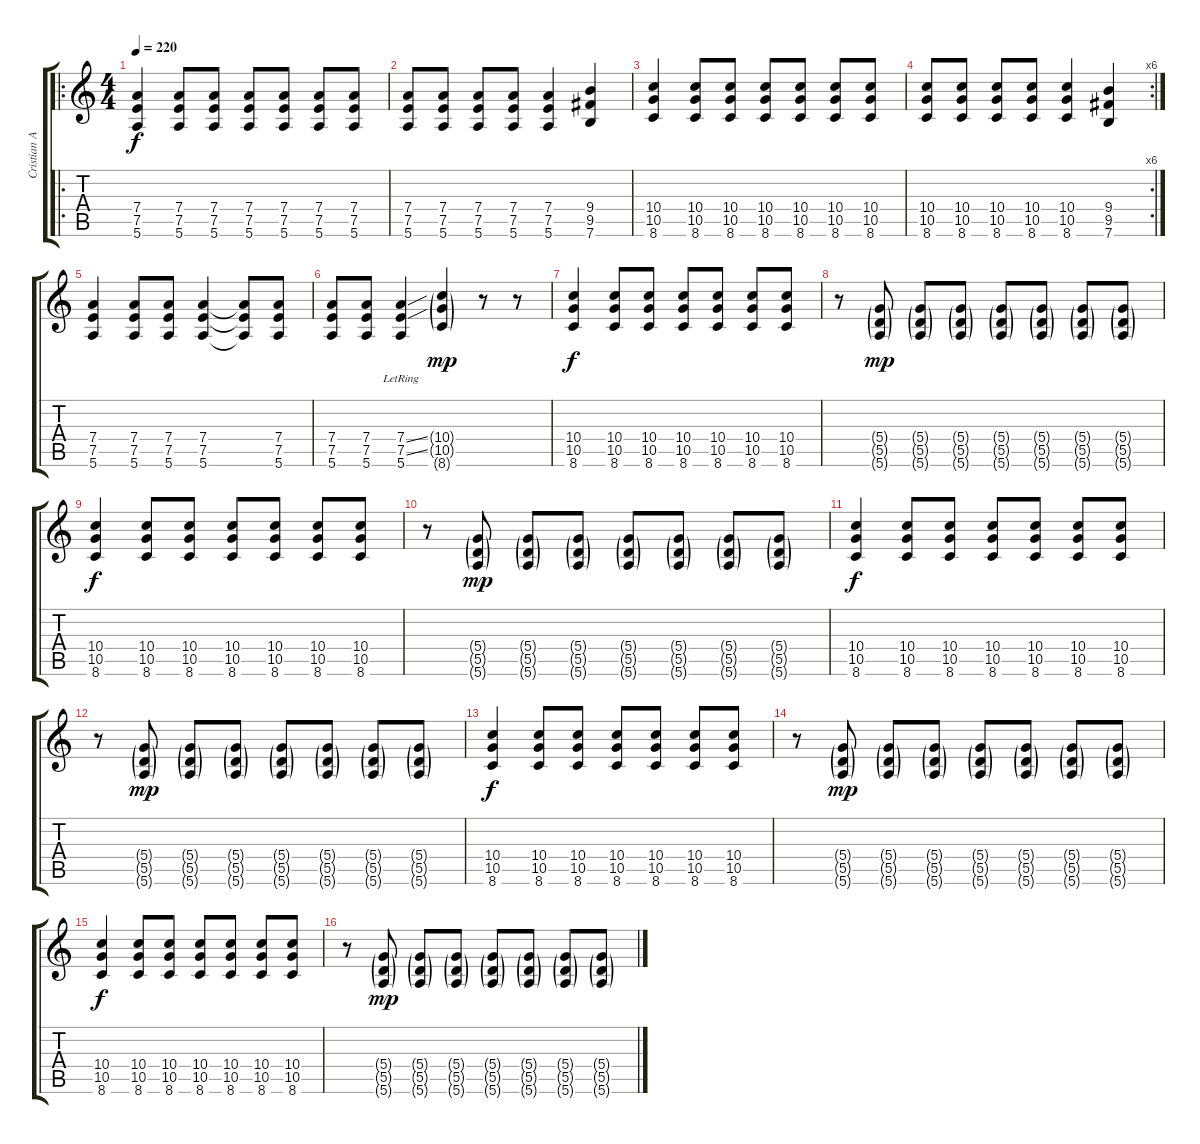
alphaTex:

\track ("Cristian Aldana" "Cristian A") {instrument distortionguitar}
\staff {score tabs}
\tuning (E4 B3 G3 D3 A2 E2) {hide}
\ro
\ts (4 4)
\tempo 220
\clef g2
\ks c
(7.4 7.5 5.6).4{dy f} (7.4 7.5 5.6).8 (7.4 7.5 5.6).8 (7.4 7.5 5.6).8 (7.4 7.5 5.6).8 (7.4 7.5 5.6).8 (7.4 7.5 5.6).8 |
(7.4 7.5 5.6).8 (7.4 7.5 5.6).8 (7.4 7.5 5.6).8 (7.4 7.5 5.6).8 (7.4 7.5 5.6).4 (9.4 9.5 7.6).4 |
(10.4 10.5 8.6).4 (10.4 10.5 8.6).8 (10.4 10.5 8.6).8 (10.4 10.5 8.6).8 (10.4 10.5 8.6).8 (10.4 10.5 8.6).8 (10.4 10.5 8.6).8 |
\rc 6
(10.4 10.5 8.6).8 (10.4 10.5 8.6).8 (10.4 10.5 8.6).8 (10.4 10.5 8.6).8 (10.4 10.5 8.6).4 (9.4 9.5 7.6).4 |
(7.4 7.5 5.6).4 (7.4 7.5 5.6).8 (7.4 7.5 5.6).8 (7.4 7.5 5.6).4 (7.4{t} 7.5{t} 5.6{t}).8 (7.4 7.5 5.6).8 |
(7.4 7.5 5.6).8 (7.4 7.5 5.6).8 (7.4{ss} 7.5{ss} 5.6{lr}).4 (10.4{g} 10.5{g} 8.6{g}).4{dy mp} r.8 r.8 |
(10.4 10.5 8.6).4{dy f} (10.4 10.5 8.6).8 (10.4 10.5 8.6).8 (10.4 10.5 8.6).8 (10.4 10.5 8.6).8 (10.4 10.5 8.6).8 (10.4 10.5 8.6).8 |
r.8 (5.4{g} 5.5{g} 5.6{g}).8{dy mp} (5.4{g} 5.5{g} 5.6{g}).8 (5.4{g} 5.5{g} 5.6{g}).8 (5.4{g} 5.5{g} 5.6{g}).8 (5.4{g} 5.5{g} 5.6{g}).8 (5.4{g} 5.5{g} 5.6{g}).8 (5.4{g} 5.5{g} 5.6{g}).8 |
(10.4 10.5 8.6).4{dy f} (10.4 10.5 8.6).8 (10.4 10.5 8.6).8 (10.4 10.5 8.6).8 (10.4 10.5 8.6).8 (10.4 10.5 8.6).8 (10.4 10.5 8.6).8 |
r.8 (5.4{g} 5.5{g} 5.6{g}).8{dy mp} (5.4{g} 5.5{g} 5.6{g}).8 (5.4{g} 5.5{g} 5.6{g}).8 (5.4{g} 5.5{g} 5.6{g}).8 (5.4{g} 5.5{g} 5.6{g}).8 (5.4{g} 5.5{g} 5.6{g}).8 (5.4{g} 5.5{g} 5.6{g}).8 |
(10.4 10.5 8.6).4{dy f} (10.4 10.5 8.6).8 (10.4 10.5 8.6).8 (10.4 10.5 8.6).8 (10.4 10.5 8.6).8 (10.4 10.5 8.6).8 (10.4 10.5 8.6).8 |
r.8 (5.4{g} 5.5{g} 5.6{g}).8{dy mp} (5.4{g} 5.5{g} 5.6{g}).8 (5.4{g} 5.5{g} 5.6{g}).8 (5.4{g} 5.5{g} 5.6{g}).8 (5.4{g} 5.5{g} 5.6{g}).8 (5.4{g} 5.5{g} 5.6{g}).8 (5.4{g} 5.5{g} 5.6{g}).8 |
(10.4 10.5 8.6).4{dy f} (10.4 10.5 8.6).8 (10.4 10.5 8.6).8 (10.4 10.5 8.6).8 (10.4 10.5 8.6).8 (10.4 10.5 8.6).8 (10.4 10.5 8.6).8 |
r.8 (5.4{g} 5.5{g} 5.6{g}).8{dy mp} (5.4{g} 5.5{g} 5.6{g}).8 (5.4{g} 5.5{g} 5.6{g}).8 (5.4{g} 5.5{g} 5.6{g}).8 (5.4{g} 5.5{g} 5.6{g}).8 (5.4{g} 5.5{g} 5.6{g}).8 (5.4{g} 5.5{g} 5.6{g}).8 |
(10.4 10.5 8.6).4{dy f} (10.4 10.5 8.6).8 (10.4 10.5 8.6).8 (10.4 10.5 8.6).8 (10.4 10.5 8.6).8 (10.4 10.5 8.6).8 (10.4 10.5 8.6).8 |
r.8 (5.4{g} 5.5{g} 5.6{g}).8{dy mp} (5.4{g} 5.5{g} 5.6{g}).8 (5.4{g} 5.5{g} 5.6{g}).8 (5.4{g} 5.5{g} 5.6{g}).8 (5.4{g} 5.5{g} 5.6{g}).8 (5.4{g} 5.5{g} 5.6{g}).8 (5.4{g} 5.5{g} 5.6{g}).8
